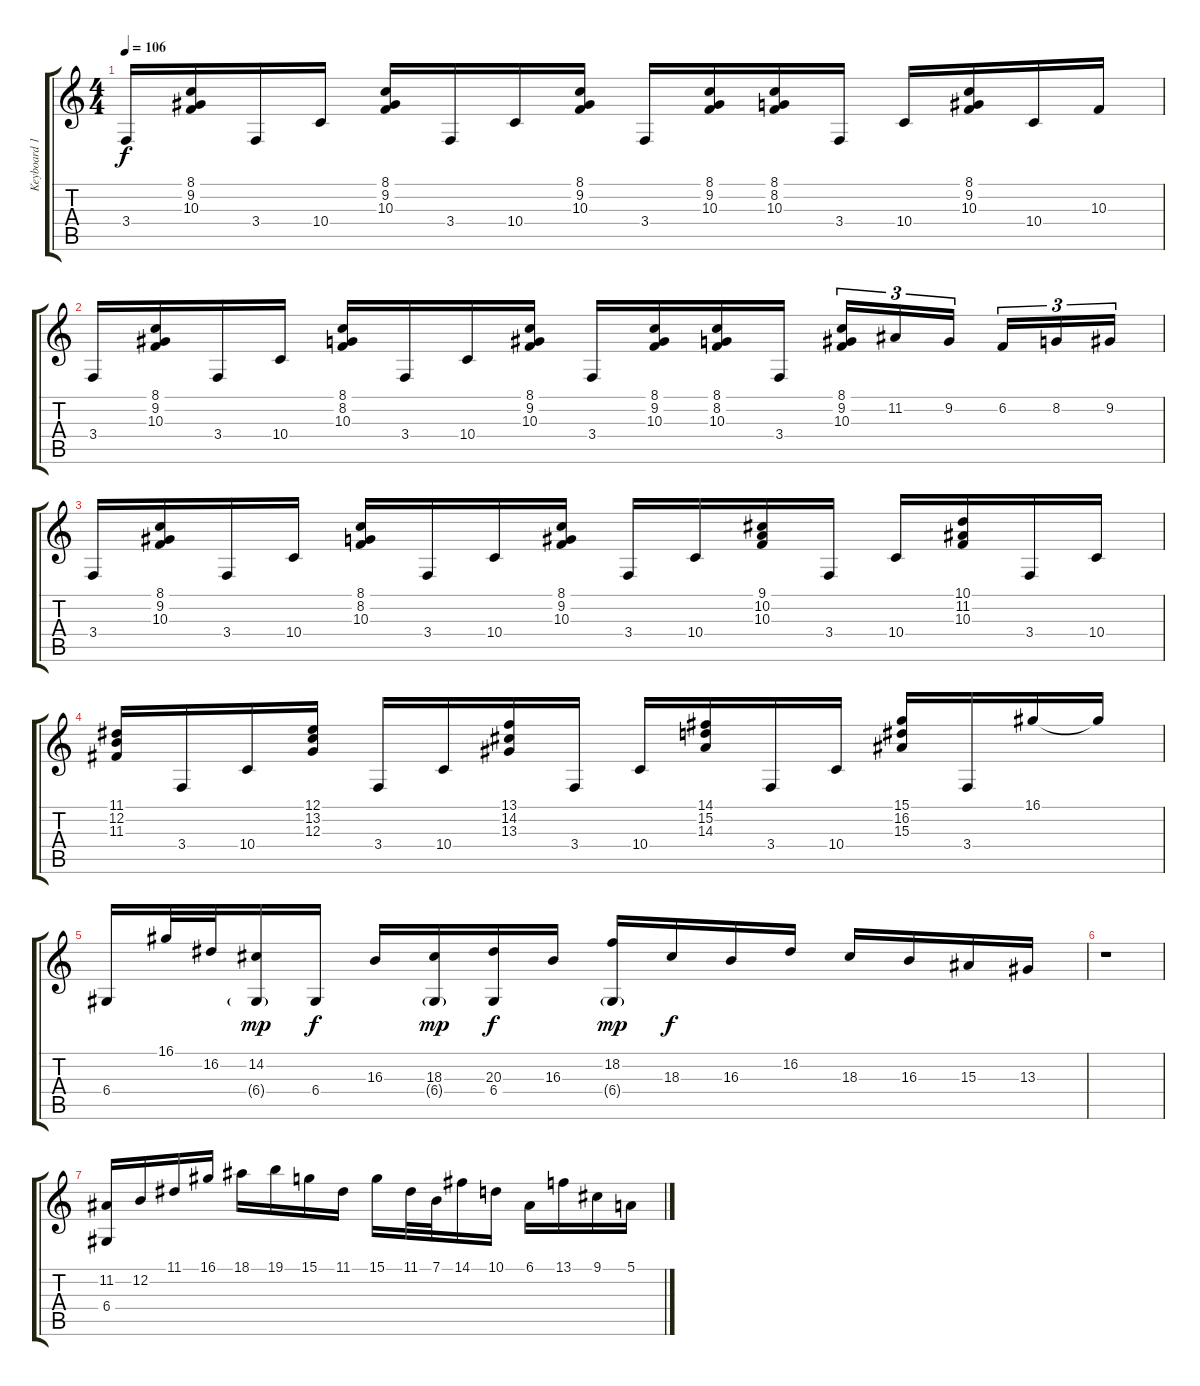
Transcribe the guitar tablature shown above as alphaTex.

\track ("Keyboard 1" "Keyboard 1") {instrument stringensemble1}
\staff {score tabs}
\tuning (E4 B3 G3 D3 A2 E2) {hide}
\ts (4 4)
\tempo 106
\clef g2
\ks c
3.4.16{dy f} (8.1 9.2 10.3).16 3.4.16 10.4.16 (8.1 9.2 10.3).16 3.4.16 10.4.16 (8.1 9.2 10.3).16 3.4.16 (8.1 9.2 10.3).16 (8.1 8.2 10.3).16 3.4.16 10.4.16 (8.1 9.2 10.3).16 10.4.16 10.3.16 |
3.4.16 (8.1 9.2 10.3).16 3.4.16 10.4.16 (8.1 8.2 10.3).16 3.4.16 10.4.16 (8.1 9.2 10.3).16 3.4.16 (8.1 9.2 10.3).16 (8.1 8.2 10.3).16 3.4.16 (8.1 9.2 10.3).16{tu (3 2)} 11.2.16{tu (3 2)} 9.2.16{tu (3 2) beam splitsecondary} 6.2.16{tu (3 2)} 8.2.16{tu (3 2)} 9.2.16{tu (3 2)} |
3.4.16 (8.1 9.2 10.3).16 3.4.16 10.4.16 (8.1 8.2 10.3).16 3.4.16 10.4.16 (8.1 9.2 10.3).16 3.4.16 10.4.16 (9.1 10.2 10.3).16 3.4.16 10.4.16 (10.1 11.2 10.3).16 3.4.16 10.4.16 |
(11.1 12.2 11.3).16 3.4.16 10.4.16 (12.1 13.2 12.3).16 3.4.16 10.4.16 (13.1 14.2 13.3).16 3.4.16 10.4.16 (14.1 15.2 14.3).16 3.4.16 10.4.16 (15.1 16.2 15.3).16 3.4.16 16.1.16 16.1{t}.16 |
6.4.16 16.1.32 16.2.32 (14.2 6.4{g}).16{dy mp} 6.4.16{dy f} 16.3.16 (18.3 6.4{g}).16{dy mp} (20.3 6.4).16{dy f} 16.3.16 (18.2 6.4{g}).16{dy mp} 18.3.16{dy f} 16.3.16 16.2.16 18.3.16 16.3.16 15.3.16 13.3.16 |
r.1 |
(11.2 6.4).16 12.2.16 11.1.16 16.1.16 18.1.16 19.1.16 15.1.16 11.1.16 15.1.16 11.1.32 7.1.32 14.1.16 10.1.16 6.1.16 13.1.16 9.1.16 5.1.16
